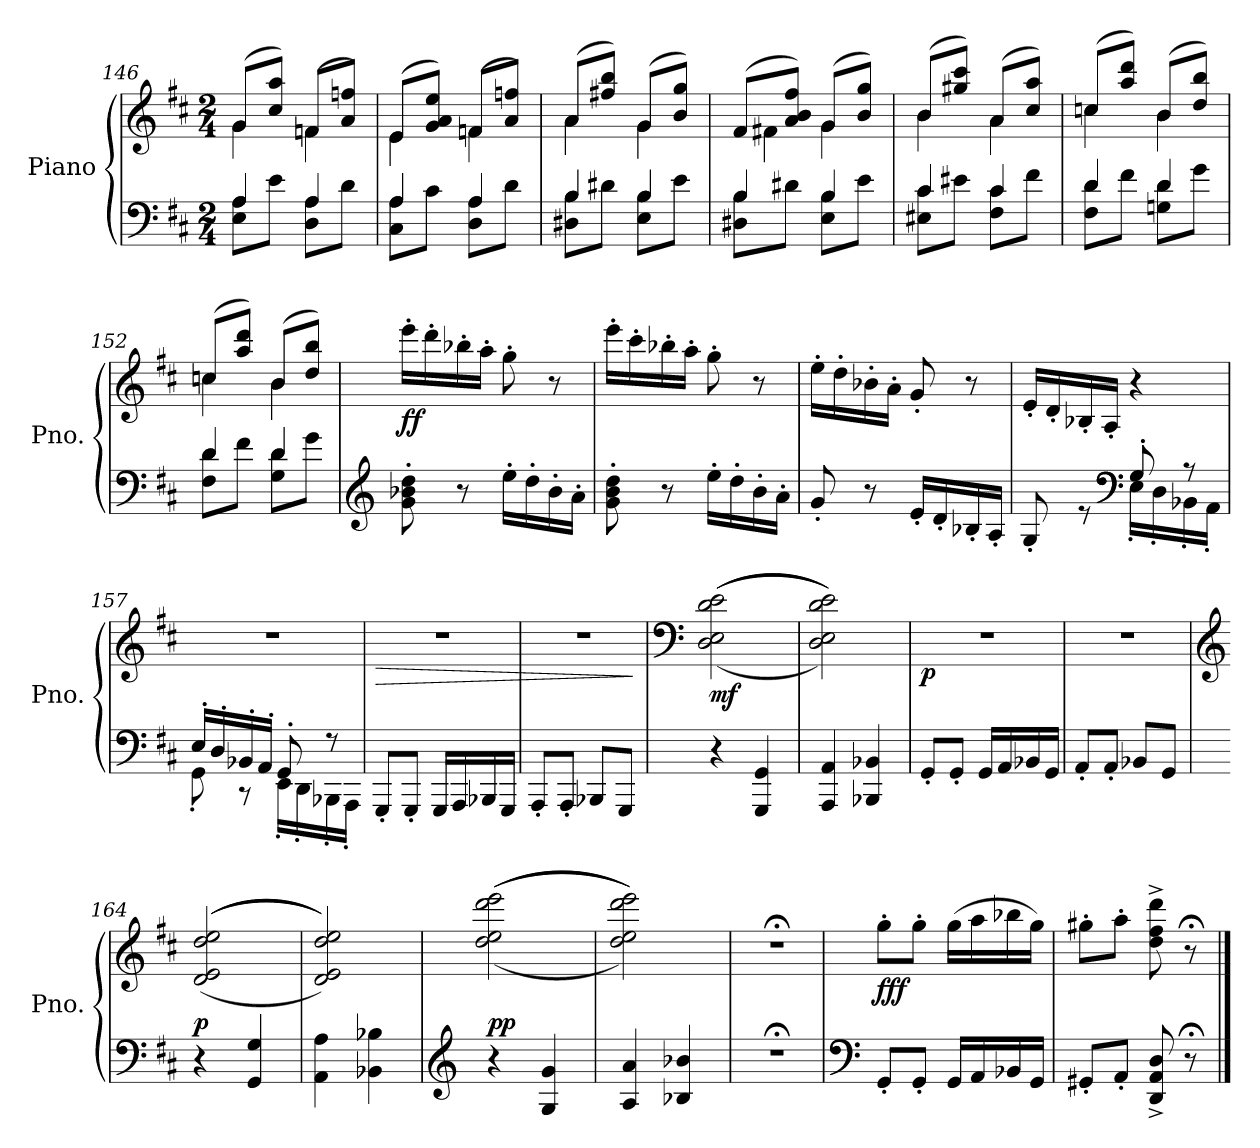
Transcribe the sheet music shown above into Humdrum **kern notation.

**kern	**kern	**dynam
*part1	*part1	*part1
*staff2	*staff1	*staff1/2
*I"Piano	*	*
*I'Pno.	*	*
*clefF4	*clefG2	*
*k[f#c#]	*k[f#c#]	*
*M2/4	*M2/4	*
=146	=146	=146
*^	*^	*
4A/	8E\ 8A\L	(8g/L	4g\	.
.	8e\J	8cc#/ 8aa/J)	.	.
4A/	8D\ 8A\L	(8fn/L	4fn\	.
.	8d\J	8a/ 8ffn/J)	.	.
=147	=147	=147	=147	=147
4A/	8C#\ 8A\L	(8e/L	4e\	.
.	8c#\J	8g/ 8a/ 8ee/J)	.	.
4A/	8D\ 8A\L	(8fn/L	4fn\	.
.	8d\J	8a/ 8ffn/J)	.	.
!!LO:LB:g=z	!!
=148	=148	=148	=148	=148
4B/	8D#X\ 8B\L	(8a/L	4a\	.
.	8d#X\J	8ff#X/ 8bb/J)	.	.
4B/	8E\ 8B\L	(8g/L	4g\	.
.	8e\J	8b/ 8gg/J)	.	.
=149	=149	=149	=149	=149
4B/	8D#X\ 8B\L	(8f#/L	4f#X\	.
.	8d#X\J	8a/ 8b/ 8ff#/J)	.	.
4B/	8E\ 8B\L	(8g/L	4g\	.
.	8e\J	8b/ 8gg/J)	.	.
=150	=150	=150	=150	=150
4c#/	8E#X\ 8c#\L	(8b/L	4b\	.
.	8e#X\J	8gg#X/ 8ccc#/J)	.	.
4c#/	8F#\ 8c#\L	(8a/L	4a\	.
.	8f#\J	8cc#/ 8aa/J)	.	.
=151	=151	=151	=151	=151
4d/	8F#\ 8d\L	(8ccn/L	4cc\	.
.	8f#\J	8aa/ 8ddd/J)	.	.
4d/	8Gn\ 8d\L	(8b/L	4b\	.
.	8g\J	8dd/ 8bb/J)	.	.
=152	=152	=152	=152	=152
4d/	8F#\ 8d\L	(8ccn/L	4ccn\	.
.	8f#\J	8aa/ 8ddd/J)	.	.
4d/	8G\ 8d\L	(8b/L	4b\	.
.	8g\J	8dd/ 8bb/J)	.	.
*v	*v	*	*	*
*	*v	*v	*
!!LO:LB:g=z
=153	=153	=153
*clefG2	*	*
*^	*	*
!	!	!	!LO:DY:b
*v	*v	*	*
8g\' 8b-X\' 8dd\'	16eee'\LL	ff
.	16ddd'\	.
8r	16bb-X'\	.
.	16aa'\JJ	.
16ee'\LL	8gg'\	.
16dd'\	.	.
16b-'\	8r	.
16a'\JJ	.	.
=154	=154	=154
8g\' 8b\' 8dd\'	16eee'\LL	.
.	16ccc#'\	.
8r	16bb-X'\	.
.	16aa'\JJ	.
16ee'\LL	8gg'\	.
16dd'\	.	.
16b'\	8r	.
16a'\JJ	.	.
=155	=155	=155
8g'/	16ee'\LL	.
.	16dd'\	.
8r	16b-X'\	.
.	16a'\JJ	.
16e'/LL	8g'/	.
16d'/	.	.
16B-X'/	8r	.
16A'/JJ	.	.
=156	=156	=156
*^	*	*
8G'/	4ryy	16e'/LL	.
.	.	16d'/	.
8re	.	16B-X'/	.
.	.	16A'/JJ	.
*clefF4	*	*	*
8G'/	16E'\LL	4r	.
.	16D'\	.	.
8r	16BB-X'\	.	.
.	16AA'\JJ	.	.
!!LO:LB:g=z
=157	=157	=157	=157
16E'/LL	8GG'\	2r	.
16D'/	.	.	.
16BB-X'/	8r	.	.
16AA'/JJ	.	.	.
8GG'/	16EE'\LL	.	.
.	16DD'\	.	.
8r	16BBB-X'\	.	.
.	16AAA'\JJ	.	.
=158	=158	=158	=158
!	!	!	!LO:HP:b
*v	*v	*	*
8GGG'/L	2r	>
8GGG'/J	.	.
16GGG/LL	.	.
16AAA/	.	.
16BBB-X/	.	.
16GGG/JJ	.	.
=159	=159	=159
8AAA'/L	2r	.
8AAA'/J	.	.
8BBB-X/L	.	.
8GGG/J	.	.
.	.	]
=160	=160	=160
*	*clefF4	*
!	!	!LO:DY:b
4r	((((2D\ 2E\ 2d\ 2e\	mf
4GGG/ 4GG/	.	.
=161	=161	=161
4AAA/ 4AA/	2D\ 2E\ 2d\ 2e\))))	.
4BBB-X/ 4BB-X/	.	.
=162	=162	=162
!	!	!LO:DY:b
8GG'/L	2r	p
8GG'/J	.	.
16GG/LL	.	.
16AA/	.	.
16BB-X/	.	.
16GG/JJ	.	.
!!LO:PB:g=z
=163	=163	=163
8AA'/L	2r	.
8AA'/J	.	.
8BB-X/L	.	.
8GG/J	.	.
=164	=164	=164
*	*clefG2	*
!	!	!LO:DY:a=2
4r	(>((>(2d/ 2e/ 2dd/ 2ee/	p
4GG/ 4G/	.	.
=165	=165	=165
4AA\ 4A\	2d/ 2e/ 2dd/ 2ee/))))	.
4BB-X\ 4B-X\	.	.
=166	=166	=166
*clefG2	*	*
!	!	!LO:DY:a=2
4r	((((2dd\ 2ee\ 2ddd\ 2eee\	pp
4G/ 4g/	.	.
=167	=167	=167
4A/ 4a/	2dd\ 2ee\ 2ddd\ 2eee\))))	.
4B-X/ 4b-X/	.	.
=168	=168	=168
2r;<	2r;<	.
=169	=169	=169
*clefF4	*	*
!	!	!LO:DY:b
8GG'/L	8gg'\L	fff
8GG'/J	8gg'\J	.
16GG/LL	(16gg\LL	.
16AA/	16aa\	.
16BB-X/	16bb-X\	.
16GG/JJ	16gg\JJ)	.
=170	=170	=170
8GG#X'/L	8gg#X'\L	.
8AA'/J	8aa'\J	.
8DD/^ 8AA/^ 8D/^	8dd\^ 8ff#\^ 8ddd\^	.
8r;<	8r;<	.
==	==	==
*-	*-	*-
